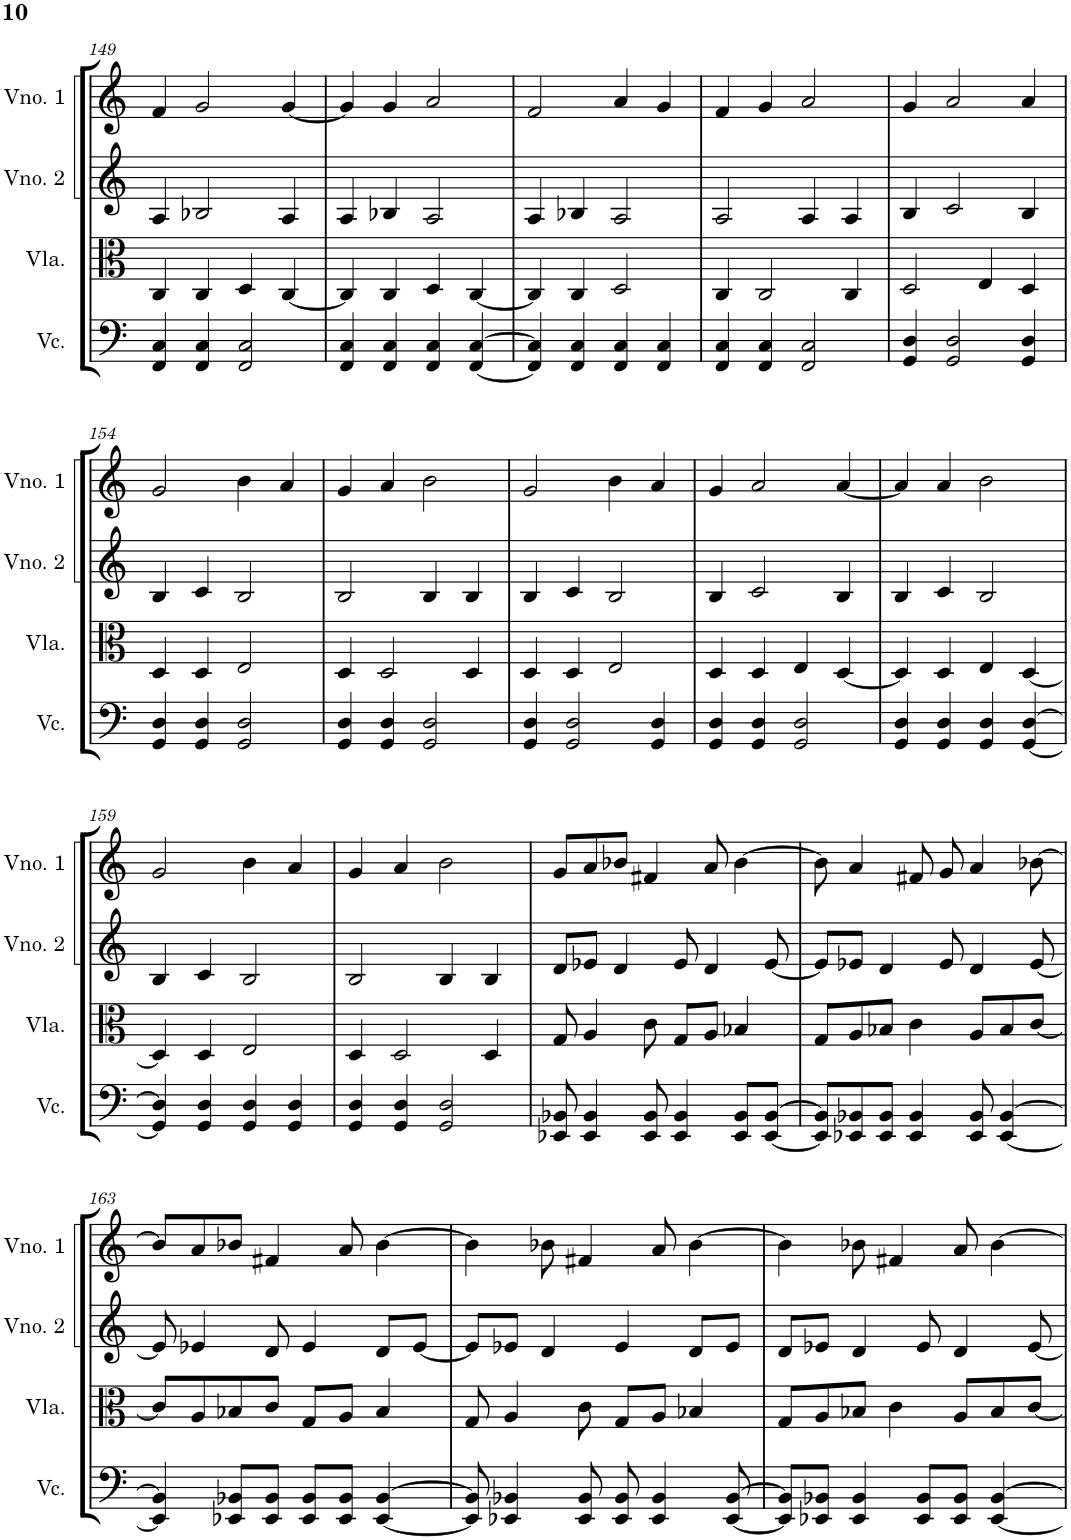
**kern	**kern	**kern	**kern
*part4	*part3	*part2	*part1
*staff4	*staff3	*staff2	*staff1
*I"Violoncelo	*I"Viola	*I"Violino 2	*I"Violino 1
*I'Vc.	*I'Vla.	*I'Vno. 2	*I'Vno. 1
!!LO:PB:g=z
*clefF4	*clefC3	*clefG2	*clefG2
*k[]	*k[]	*k[]	*k[]
*M4/4	*M4/4	*M4/4	*M4/4
=149	=149	=149	=149
4FF/ 4C/	4C/	4A/	4f/
4FF/ 4C/	4C/	2B-X/	2g/
2FF/ 2C/	4D/	.	.
.	[4C/	4A/	[4g/
=150	=150	=150	=150
4FF/ 4C/	4C/]	4A/	4g/]
4FF/ 4C/	4C/	4B-X/	4g/
4FF/ 4C/	4D/	2A/	2a/
[4FF/ [4C/	[4C/	.	.
=151	=151	=151	=151
4FF/] 4C/]	4C/]	4A/	2f/
4FF/ 4C/	4C/	4B-X/	.
4FF/ 4C/	2D/	2A/	4a/
4FF/ 4C/	.	.	4g/
=152	=152	=152	=152
4FF/ 4C/	4C/	2A/	4f/
4FF/ 4C/	2C/	.	4g/
2FF/ 2C/	.	4A/	2a/
.	4C/	4A/	.
=153	=153	=153	=153
4GG/ 4D/	2D/	4B/	4g/
2GG/ 2D/	.	2c/	2a/
.	4E/	.	.
4GG/ 4D/	4D/	4B/	4a/
!!LO:LB:g=z
=154	=154	=154	=154
4GG/ 4D/	4D/	4B/	2g/
4GG/ 4D/	4D/	4c/	.
2GG/ 2D/	2E/	2B/	4b\
.	.	.	4a/
=155	=155	=155	=155
4GG/ 4D/	4D/	2B/	4g/
4GG/ 4D/	2D/	.	4a/
2GG/ 2D/	.	4B/	2b\
.	4D/	4B/	.
=156	=156	=156	=156
4GG/ 4D/	4D/	4B/	2g/
2GG/ 2D/	4D/	4c/	.
.	2E/	2B/	4b\
4GG/ 4D/	.	.	4a/
=157	=157	=157	=157
4GG/ 4D/	4D/	4B/	4g/
4GG/ 4D/	4D/	2c/	2a/
2GG/ 2D/	4E/	.	.
.	[4D/	4B/	[4a/
=158	=158	=158	=158
4GG/ 4D/	4D/]	4B/	4a/]
4GG/ 4D/	4D/	4c/	4a/
4GG/ 4D/	4E/	2B/	2b\
[4GG/ [4D/	[4D/	.	.
!!LO:LB:g=z
=159	=159	=159	=159
4GG/] 4D/]	4D/]	4B/	2g/
4GG/ 4D/	4D/	4c/	.
4GG/ 4D/	2E/	2B/	4b\
4GG/ 4D/	.	.	4a/
=160	=160	=160	=160
4GG/ 4D/	4D/	2B/	4g/
4GG/ 4D/	2D/	.	4a/
2GG/ 2D/	.	4B/	2b\
.	4D/	4B/	.
=161	=161	=161	=161
8EE-X/ 8BB-X/	8G/	8d/L	8g/L
4EE-/ 4BB-/	4A/	8e-X/J	8a/
.	.	4d/	8b-X/J
8EE-/ 8BB-/	8c\	.	4f#X/
4EE-/ 4BB-/	8G/L	8e-/	.
.	8A/J	4d/	8a/
8EE-/ 8BB-/L	4B-X/	.	[4b-\
[8EE-/ [8BB-/J	.	[8e-/	.
=162	=162	=162	=162
8EE-/] 8BB-/]L	8G/L	8e-/L]	8b-\]
8EE-X/ 8BB-X/	8A/	8e-X/J	4a/
8EE-/ 8BB-/J	8B-X/J	4d/	.
4EE-/ 4BB-/	4c\	.	8f#X/
.	.	8e-/	8g/
8EE-/ 8BB-/	8A/L	4d/	4a/
[4EE-/ [4BB-/	8B-/	.	.
.	[8c/J	[8e-/	[8b-X\
!!LO:LB:g=z
=163	=163	=163	=163
4EE-/] 4BB-/]	8c/L]	8e-/]	8b-/L]
.	8A/	4e-X/	8a/
8EE-X/ 8BB-X/L	8B-X/	.	8b-X/J
8EE-/ 8BB-/J	8c/J	8d/	4f#X/
8EE-/ 8BB-/L	8G/L	4e-/	.
8EE-/ 8BB-/J	8A/J	.	8a/
[4EE-/ [4BB-/	4B-/	8d/L	[4b-\
.	.	[8e-/J	.
=164	=164	=164	=164
8EE-/] 8BB-/]	8G/	8e-/L]	4b-\]
4EE-X/ 4BB-X/	4A/	8e-X/J	.
.	.	4d/	8b-X\
8EE-/ 8BB-/	8c\	.	4f#X/
8EE-/ 8BB-/	8G/L	4e-/	.
4EE-/ 4BB-/	8A/J	.	8a/
.	4B-X/	8d/L	[4b-\
[8EE-/ [8BB-/	.	8e-/J	.
=165	=165	=165	=165
8EE-/] 8BB-/]L	8G/L	8d/L	4b-\]
8EE-X/ 8BB-X/J	8A/	8e-X/J	.
4EE-/ 4BB-/	8B-X/J	4d/	8b-X\
.	4c\	.	4f#X/
8EE-/ 8BB-/L	.	8e-/	.
8EE-/ 8BB-/J	8A/L	4d/	8a/
[4EE-/ [4BB-/	8B-/	.	[4b-\
.	[8c/J	[8e-/	.
=	=	=	=
*-	*-	*-	*-
